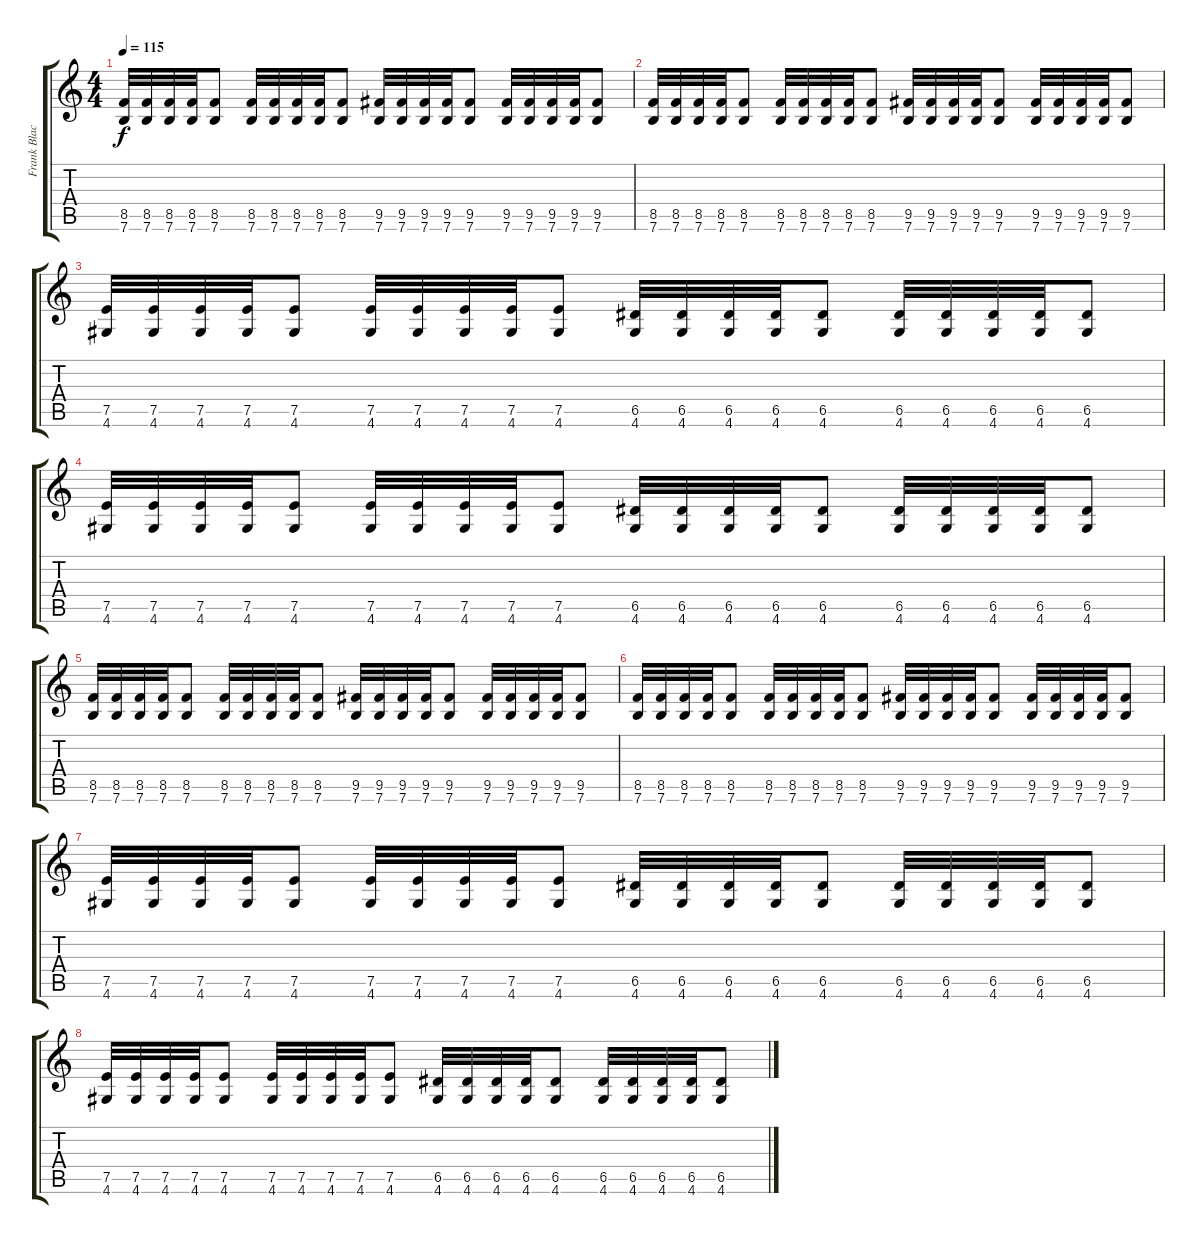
\track ("Frank Blackfire (Rhythm guitar)" "Frank Blac") {instrument distortionguitar}
\staff {score tabs}
\tuning (E4 B3 G3 D3 A2 E2) {hide}
\ts (4 4)
\tempo 115
\clef g2
\ks c
(8.5 7.6).32{dy f balance 16 instrument distortionguitar} (8.5 7.6).32 (8.5 7.6).32 (8.5 7.6).32 (8.5 7.6).8 (8.5 7.6).32 (8.5 7.6).32 (8.5 7.6).32 (8.5 7.6).32 (8.5 7.6).8 (9.5 7.6).32 (9.5 7.6).32 (9.5 7.6).32 (9.5 7.6).32 (9.5 7.6).8 (9.5 7.6).32 (9.5 7.6).32 (9.5 7.6).32 (9.5 7.6).32 (9.5 7.6).8 |
(8.5 7.6).32 (8.5 7.6).32 (8.5 7.6).32 (8.5 7.6).32 (8.5 7.6).8 (8.5 7.6).32 (8.5 7.6).32 (8.5 7.6).32 (8.5 7.6).32 (8.5 7.6).8 (9.5 7.6).32 (9.5 7.6).32 (9.5 7.6).32 (9.5 7.6).32 (9.5 7.6).8 (9.5 7.6).32 (9.5 7.6).32 (9.5 7.6).32 (9.5 7.6).32 (9.5 7.6).8 |
(7.5 4.6).32 (7.5 4.6).32 (7.5 4.6).32 (7.5 4.6).32 (7.5 4.6).8 (7.5 4.6).32 (7.5 4.6).32 (7.5 4.6).32 (7.5 4.6).32 (7.5 4.6).8 (6.5 4.6).32 (6.5 4.6).32 (6.5 4.6).32 (6.5 4.6).32 (6.5 4.6).8 (6.5 4.6).32 (6.5 4.6).32 (6.5 4.6).32 (6.5 4.6).32 (6.5 4.6).8 |
(7.5 4.6).32 (7.5 4.6).32 (7.5 4.6).32 (7.5 4.6).32 (7.5 4.6).8 (7.5 4.6).32 (7.5 4.6).32 (7.5 4.6).32 (7.5 4.6).32 (7.5 4.6).8 (6.5 4.6).32 (6.5 4.6).32 (6.5 4.6).32 (6.5 4.6).32 (6.5 4.6).8 (6.5 4.6).32 (6.5 4.6).32 (6.5 4.6).32 (6.5 4.6).32 (6.5 4.6).8 |
(8.5 7.6).32{balance 8} (8.5 7.6).32 (8.5 7.6).32 (8.5 7.6).32 (8.5 7.6).8 (8.5 7.6).32 (8.5 7.6).32 (8.5 7.6).32 (8.5 7.6).32 (8.5 7.6).8 (9.5 7.6).32 (9.5 7.6).32 (9.5 7.6).32 (9.5 7.6).32 (9.5 7.6).8 (9.5 7.6).32 (9.5 7.6).32 (9.5 7.6).32 (9.5 7.6).32 (9.5 7.6).8 |
(8.5 7.6).32 (8.5 7.6).32 (8.5 7.6).32 (8.5 7.6).32 (8.5 7.6).8 (8.5 7.6).32 (8.5 7.6).32 (8.5 7.6).32 (8.5 7.6).32 (8.5 7.6).8 (9.5 7.6).32 (9.5 7.6).32 (9.5 7.6).32 (9.5 7.6).32 (9.5 7.6).8 (9.5 7.6).32 (9.5 7.6).32 (9.5 7.6).32 (9.5 7.6).32 (9.5 7.6).8 |
(7.5 4.6).32 (7.5 4.6).32 (7.5 4.6).32 (7.5 4.6).32 (7.5 4.6).8 (7.5 4.6).32 (7.5 4.6).32 (7.5 4.6).32 (7.5 4.6).32 (7.5 4.6).8 (6.5 4.6).32 (6.5 4.6).32 (6.5 4.6).32 (6.5 4.6).32 (6.5 4.6).8 (6.5 4.6).32 (6.5 4.6).32 (6.5 4.6).32 (6.5 4.6).32 (6.5 4.6).8 |
(7.5 4.6).32 (7.5 4.6).32 (7.5 4.6).32 (7.5 4.6).32 (7.5 4.6).8 (7.5 4.6).32 (7.5 4.6).32 (7.5 4.6).32 (7.5 4.6).32 (7.5 4.6).8 (6.5 4.6).32 (6.5 4.6).32 (6.5 4.6).32 (6.5 4.6).32 (6.5 4.6).8 (6.5 4.6).32 (6.5 4.6).32 (6.5 4.6).32 (6.5 4.6).32 (6.5 4.6).8
